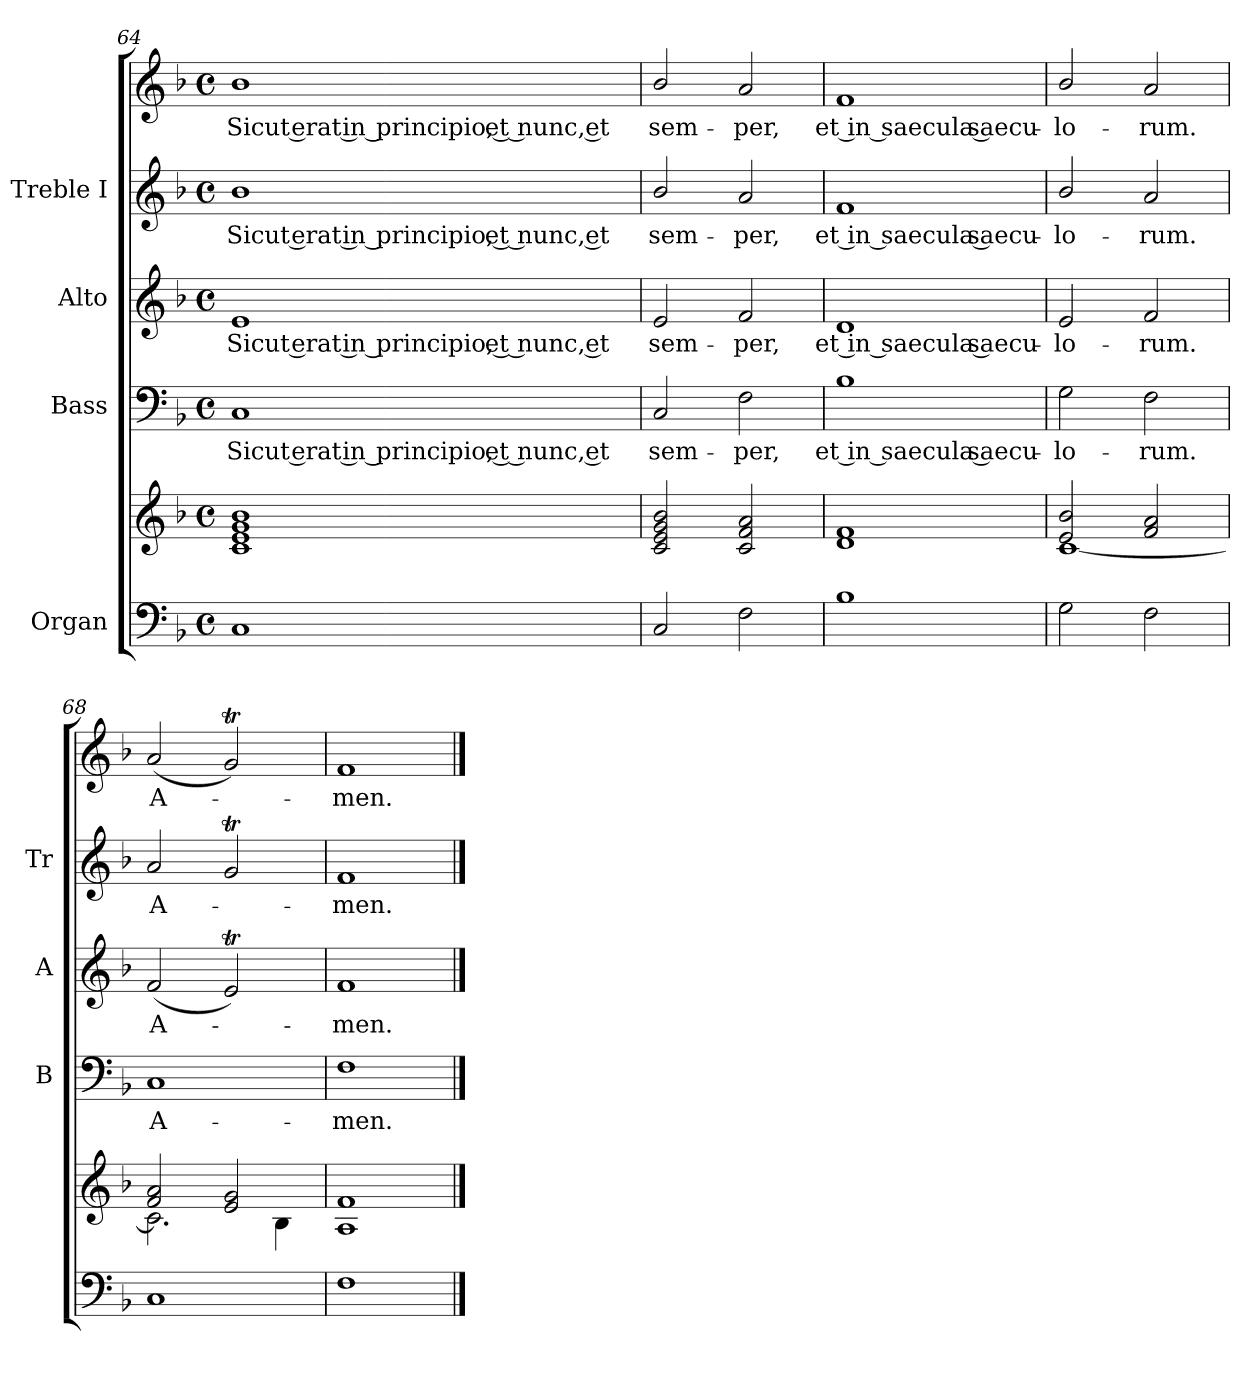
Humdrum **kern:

**kern	**kern	**kern	**text	**kern	**text	**kern	**text	**kern	**text
*part4	*part4	*part3	*part3	*part2	*part2	*part1	*part1	*part1	*part1
*staff6	*staff5	*staff4	*staff4	*staff3	*staff3	*staff2	*staff2	*staff1	*staff1
*I"Organ	*	*I"Bass	*	*I"Alto	*	*I"Treble I	*	*	*
*	*	*I'B	*	*I'A	*	*I'Tr	*	*	*
*clefF4	*clefG2	*clefF4	*	*clefG2	*	*clefG2	*	*clefG2	*
*k[b-]	*k[b-]	*k[b-]	*	*k[b-]	*	*k[b-]	*	*k[b-]	*
*F:	*F:	*F:	*	*F:	*	*F:	*	*F:	*
*M4/4	*M4/4	*M4/4	*	*M4/4	*	*M4/4	*	*M4/4	*
*met(c)	*met(c)	*met(c)	*	*met(c)	*	*met(c)	*	*met(c)	*
=64	=64	=64	=64	=64	=64	=64	=64	=64	=64
*	*^	*	*	*	*	*	*	*	*
!	!	!	!	!LO:LY:b	!	!LO:LY:b	!	!LO:LY:b	!	!LO:LY:b
1C	1c/ 1e/ 1g/ 1b-/	1ryy	1C	Sicut erat in principio, et nunc, et	1e	Sicut erat in principio, et nunc, et	1b-/	Sicut erat in principio, et nunc, et	1b-/	Sicut erat in principio, et nunc, et
=65	=65	=65	=65	=65	=65	=65	=65	=65	=65	=65
!	!	!	!	!LO:LY:b	!	!LO:LY:b	!	!LO:LY:b	!	!LO:LY:b
2C	2c/ 2e/ 2g/ 2b-/	1ryy	2C	sem-	2e	sem-	2b-/	sem-	2b-/	sem-
!	!	!	!	!LO:LY:b	!	!LO:LY:b	!	!LO:LY:b	!	!LO:LY:b
2F	2c/ 2f/ 2a/	.	2F	-per,	2f	-per,	2a	-per,	2a	-per,
=66	=66	=66	=66	=66	=66	=66	=66	=66	=66	=66
!	!	!	!	!LO:LY:b	!	!LO:LY:b	!	!LO:LY:b	!	!LO:LY:b
1B-	1d/ 1f/	1ryy	1B-	et in saecula saecu-	1d	et in saecula saecu-	1f	et in saecula saecu-	1f	et in saecula saecu-
=67	=67	=67	=67	=67	=67	=67	=67	=67	=67	=67
!	!	!	!	!LO:LY:b	!	!LO:LY:b	!	!LO:LY:b	!	!LO:LY:b
2G	2e/ 2b-/	[1c\	2G	-lo-	2e	-lo-	2b-/	-lo-	2b-/	-lo-
!	!	!	!	!LO:LY:b	!	!LO:LY:b	!	!LO:LY:b	!	!LO:LY:b
2F	2f/ 2a/	.	2F	-rum.	2f	-rum.	2a	-rum.	2a	-rum.
=68	=68	=68	=68	=68	=68	=68	=68	=68	=68	=68
!	!	!	!	!LO:LY:b	!	!LO:LY:b	!	!LO:LY:b	!	!LO:LY:b
1C	2f/ 2a/	2.c\]	1C	A-	(<2f	A-	2a	A-	(<2a	A-
.	2e/ 2g/	.	.	.	2et)	.	2gT	.	2gT)	.
.	.	4B-\	.	.	.	.	.	.	.	.
=69	=69	=69	=69	=69	=69	=69	=69	=69	=69	=69
!	!	!	!	!LO:LY:b	!	!LO:LY:b	!	!LO:LY:b	!	!LO:LY:b
1F	1A/ 1f/	1ryy	1F	-men.	1f	men.	1f	men.	1f	men.
*	*v	*v	*	*	*	*	*	*	*	*
==	==	==	==	==	==	==	==	==	==
*-	*-	*-	*-	*-	*-	*-	*-	*-	*-
